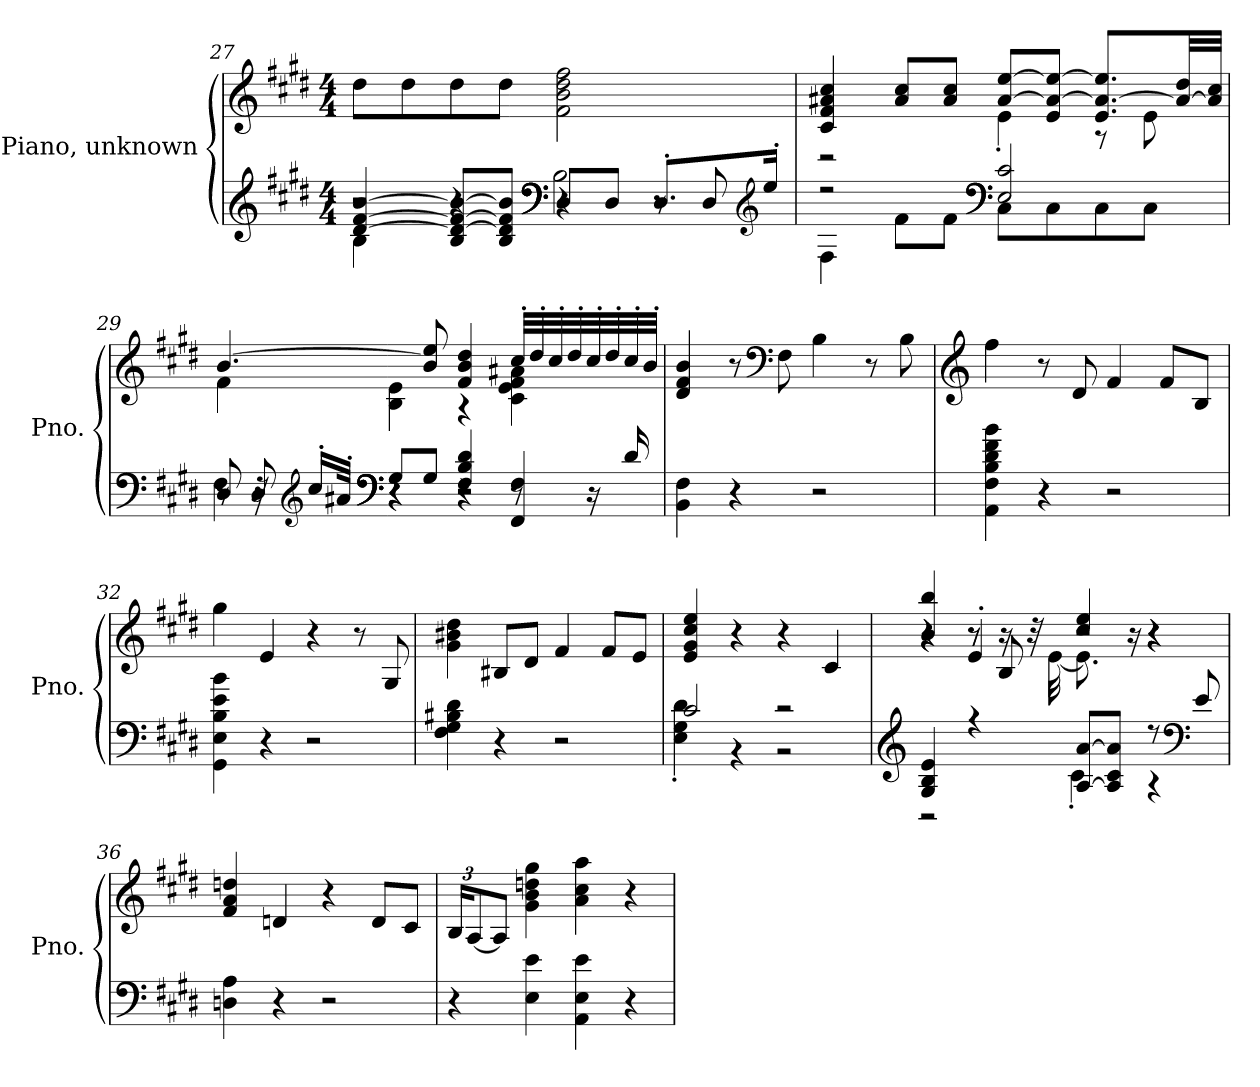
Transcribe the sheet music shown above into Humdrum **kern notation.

**kern	**kern
*part1	*part1
*staff2	*staff1
*I"Piano, unknown	*
*I'Pno.	*
!!LO:LB:g=z
*clefG2	*clefG2
*k[f#c#g#d#]	*k[f#c#g#d#]
*M4/4	*M4/4
=27	=27
*^	*
*	*^	*
[4d#/ [4f#/ [4b/	4B\	2r	8dd#\L
.	.	.	8dd#\
8B/ 8d#/_ 8f#/_ 8b/_L	4r	.	8dd#\
8B/ 8d#/] 8f#/] 8b/]J	.	.	8dd#\J
*clefF4	*	*	*
8D#/L	2B\	4r	2f#\ 2b\ 2dd#\ 2ff#\
8D#/J	.	.	.
8.D#'/L	.	8r	.
.	.	8D#/	.
*clefG2	*	*	*
16ee'/Jk	.	.	.
*	*v	*v	*
=28	=28	=28
*	*	*^
2r	4F#\	4c#/ 4f#/ 4a#X/ 4cc#/	2r
.	8f#\L	8a#/ 8cc#/L	.
.	8f#\J	8a#/ 8cc#/J	.
*clefF4	*	*	*
2E/ 2c#/	8C#\L	[8a#/ [8ee/L	4e'\
.	8C#\	8e/ 8a#/_ 8ee/_J	.
.	8C#\	8.e/ 8.a#/_ 8.ee/]L	8r
.	8C#\J	.	8e\
.	.	32a#/_ 32dd#/LL	.
.	.	32a#/] 32cc#/JJJ	.
!!LO:LB:g=z	!!
=29	=29	=29	=29
*	*^	*	*
8D#/	4F#\	8r	[4.b/	4f#\
32r	.	8D#/	.	.
*clefG2	*	*	*	*
16cc#'/LL	.	.	.	.
32a#X'/JJk	.	.	.	.
*clefF4	*	*	*	*
8G#/L	4r	4r	.	4B\ 4e\
8G#/J	.	.	8b/] 8ee/	.
4F#/ 4B/ 4d#/	2r	4r	4f#/ 4b/ 4dd#/	4r
8r	.	4FF#/ 4F#/	32cc#'/LLL	4c#\ 4e\ 4f#\ 4a#X\
.	.	.	32dd#'/	.
.	.	.	32cc#'/	.
.	.	.	32dd#'/	.
16r	.	.	32cc#'/	.
.	.	.	32dd#'/	.
16d#/	.	.	32cc#'/	.
.	.	.	32b'/JJJ	.
*v	*v	*v	*	*
*	*v	*v
=30	=30
4BB\ 4F#\	4d#/ 4f#/ 4b/
4r	8r
*	*clefF4
.	8F#\
2r	4B\
.	8r
.	8B\
=31	=31
*	*clefG2
4AA\ 4F#\ 4B\ 4d#\ 4f#\ 4b\	4ff#\
4r	8r
.	8d#/
2r	4f#/
.	8f#/L
.	8B/J
!!LO:PB:g=z
=32	=32
4GG#\ 4E\ 4B\ 4e\ 4b\	4gg#\
4r	4e/
2r	4r
.	8r
.	8G#/
=33	=33
4F#\ 4G#\ 4B#X\ 4d#\	4g#\ 4b#X\ 4dd#\
4r	8B#X/L
.	8d#/J
2r	4f#/
.	8f#/L
.	8e/J
=34	=34
*^	*
2c#/	4E\' 4G#\' 4d#\'	4e/ 4g#/ 4cc#/ 4ee/
.	4r	4r
2r	2r	4r
.	.	4c#/
=35	=35	=35
*clefG2	*	*
*	*	*^
*	*	*	*^
4G#/ 4B/ 4e/	2r	4b/ 4bb/	4r	4r
4r	.	4e'/	8r	8r
.	.	.	16r	8B/
.	.	.	32r	.
.	.	.	[32e\	.
[8A/ [8a/L	4c#'\	4cc#/ 4ee/	8.e\]	2r
8A/] 8c#/ 8a/]J	.	.	.	.
.	.	.	16r	.
8r	4r	4r	4r	.
*clefF4	*	*	*	*
8e/	.	.	.	.
*v	*v	*	*	*
*	*v	*v	*v
=36	=36
4Dn\ 4A\	4f#/ 4a/ 4ddn/
4r	4dn/
2r	4r
.	8d/L
.	8c#/J
!!LO:LB:g=z
=37	=37
*	*Xbrackettup
4r	24B/KL
.	[12A/
.	8A/J]
4E\ 4e\	4g#\ 4b\ 4ddn\ 4gg#\
4AA\ 4E\ 4e\	4a\ 4cc#\ 4aa\
4r	4r
=	=
*-	*-
